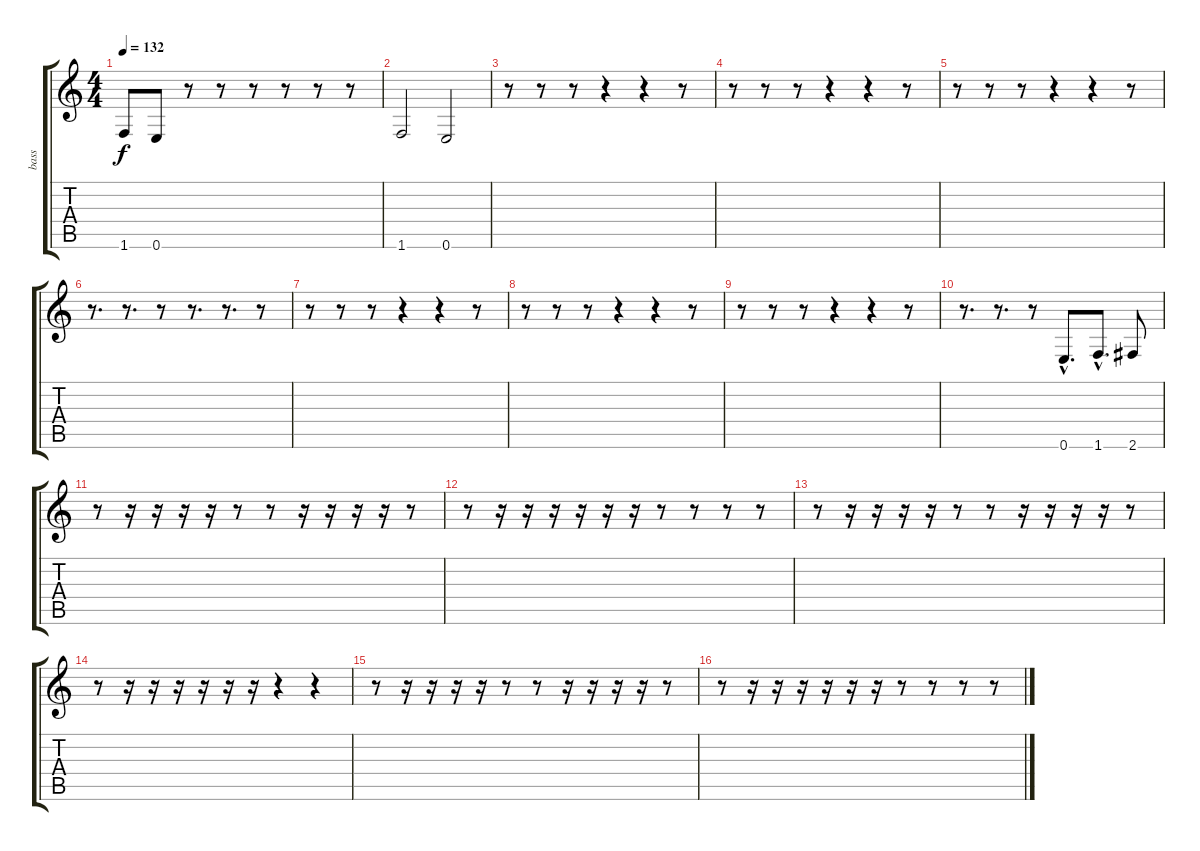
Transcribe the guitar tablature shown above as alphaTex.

\track ("bass" "bass") {instrument electricbasspick}
\staff {score tabs}
\tuning (E4 B3 G3 D3 A2 E2) {hide}
\ts (4 4)
\tempo 132
\clef g2
\ks c
1.6.8{dy f} 0.6.8 r.8 r.8 r.8 r.8 r.8 r.8 |
1.6.2 0.6.2 |
r.8 r.8 r.8 r.4 r.4 r.8 |
r.8 r.8 r.8 r.4 r.4 r.8 |
r.8 r.8 r.8 r.4 r.4 r.8 |
r.8{d} r.8{d} r.8 r.8{d} r.8{d} r.8 |
r.8 r.8 r.8 r.4 r.4 r.8 |
r.8 r.8 r.8 r.4 r.4 r.8 |
r.8 r.8 r.8 r.4 r.4 r.8 |
r.8{d} r.8{d} r.8 0.6{hac}.8{d} 1.6{hac}.8{d} 2.6.8 |
r.8 r.16 r.16 r.16 r.16 r.8 r.8 r.16 r.16 r.16 r.16 r.8 |
r.8 r.16 r.16 r.16 r.16 r.16 r.16 r.8 r.8 r.8 r.8 |
r.8 r.16 r.16 r.16 r.16 r.8 r.8 r.16 r.16 r.16 r.16 r.8 |
r.8 r.16 r.16 r.16 r.16 r.16 r.16 r.4 r.4 |
r.8 r.16 r.16 r.16 r.16 r.8 r.8 r.16 r.16 r.16 r.16 r.8 |
r.8 r.16 r.16 r.16 r.16 r.16 r.16 r.8 r.8 r.8 r.8
